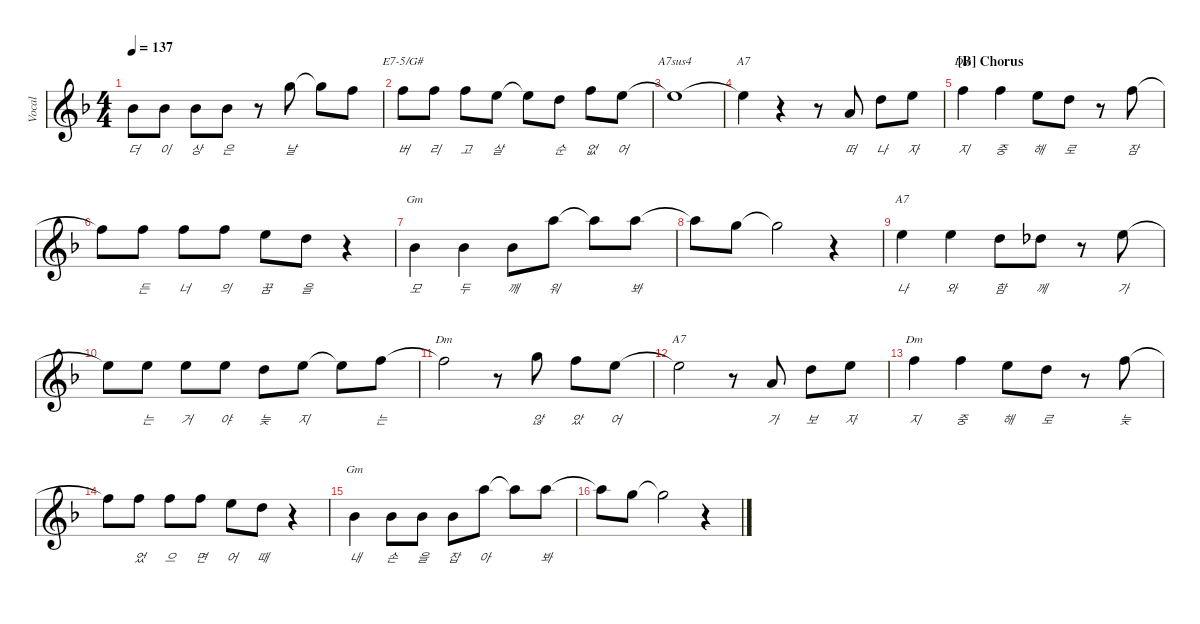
\defaultSystemsLayout 4
\hideDynamics
\bracketExtendMode nobrackets
\track ("Singer" "Vocal") {defaultSystemsLayout 4 instrument voiceoohs}
\staff {score}
\tuning (E4 B3 G3 D3 A2 E2)
\chord ("Gm" 6 x x x x x) {firstfret 6 showdiagram false showfingering false}
\chord ("A7sus4" 12 x x x x x) {firstfret 12 showdiagram false showfingering false}
\chord ("A7" 12 x x x x x) {firstfret 12 showdiagram false showfingering false}
\chord ("Dm" 13 x x x x x) {firstfret 13 showdiagram false showfingering false}
\chord ("E7-5/G#" 13 x x x x x) {firstfret 13 showdiagram false showfingering false}
\ts (4 4)
\tempo 137
\clef g2
\ks f
6.1{acc b}.8{lyrics (0 "더") lyrics (1 "") lyrics (2 "") lyrics (3 "") lyrics (4 "") dy mf} 6.1{acc b}.8{lyrics (0 "이") lyrics (1 "") lyrics (2 "") lyrics (3 "") lyrics (4 "")} 6.1{acc b}.8{lyrics (0 "상") lyrics (1 "") lyrics (2 "") lyrics (3 "") lyrics (4 "")} 6.1{acc b}.8{lyrics (0 "은") lyrics (1 "") lyrics (2 "") lyrics (3 "") lyrics (4 "")} r.8 15.1{acc forcenatural}.8{lyrics (0 "날") lyrics (1 "") lyrics (2 "") lyrics (3 "") lyrics (4 "")} 15.1{t acc forcenatural}.8 13.1{acc forcenatural}.8 |
13.1{acc forcenatural}.8{ch "E7-5/G#" lyrics (0 "버") lyrics (1 "") lyrics (2 "") lyrics (3 "") lyrics (4 "")} 13.1{acc forcenatural}.8{lyrics (0 "리") lyrics (1 "") lyrics (2 "") lyrics (3 "") lyrics (4 "")} 13.1{acc forcenatural}.8{lyrics (0 "고") lyrics (1 "") lyrics (2 "") lyrics (3 "") lyrics (4 "")} 12.1{acc forcenatural}.8{lyrics (0 "살") lyrics (1 "") lyrics (2 "") lyrics (3 "") lyrics (4 "")} 12.1{t acc forcenatural}.8 10.1{acc forcenatural}.8{lyrics (0 "순") lyrics (1 "") lyrics (2 "") lyrics (3 "") lyrics (4 "")} 13.1{acc forcenatural}.8{lyrics (0 "없") lyrics (1 "") lyrics (2 "") lyrics (3 "") lyrics (4 "")} 12.1{acc forcenatural}.8{lyrics (0 "어") lyrics (1 "") lyrics (2 "") lyrics (3 "") lyrics (4 "")} |
12.1{t acc forcenatural}.1{ch "A7sus4"} |
12.1{t acc forcenatural}.4{ch "A7"} r.4 r.8 5.1{acc forcenatural}.8{lyrics (0 "떠") lyrics (1 "") lyrics (2 "") lyrics (3 "") lyrics (4 "")} 10.1{acc forcenatural}.8{lyrics (0 "나") lyrics (1 "") lyrics (2 "") lyrics (3 "") lyrics (4 "")} 12.1{acc forcenatural}.8{lyrics (0 "자") lyrics (1 "") lyrics (2 "") lyrics (3 "") lyrics (4 "")} |
\section ("B" "Chorus")
13.1{acc forcenatural}.4{ch "Dm" lyrics (0 "지") lyrics (1 "") lyrics (2 "") lyrics (3 "") lyrics (4 "")} 13.1{acc forcenatural}.4{lyrics (0 "중") lyrics (1 "") lyrics (2 "") lyrics (3 "") lyrics (4 "")} 12.1{acc forcenatural}.8{lyrics (0 "해") lyrics (1 "") lyrics (2 "") lyrics (3 "") lyrics (4 "")} 10.1{acc forcenatural}.8{lyrics (0 "로") lyrics (1 "") lyrics (2 "") lyrics (3 "") lyrics (4 "")} r.8 13.1{acc forcenatural}.8{lyrics (0 "잠") lyrics (1 "") lyrics (2 "") lyrics (3 "") lyrics (4 "")} |
13.1{t acc forcenatural}.8 13.1{acc forcenatural}.8{lyrics (0 "든") lyrics (1 "") lyrics (2 "") lyrics (3 "") lyrics (4 "")} 13.1{acc forcenatural}.8{lyrics (0 "너") lyrics (1 "") lyrics (2 "") lyrics (3 "") lyrics (4 "")} 13.1{acc forcenatural}.8{lyrics (0 "의") lyrics (1 "") lyrics (2 "") lyrics (3 "") lyrics (4 "")} 12.1{acc forcenatural}.8{lyrics (0 "꿈") lyrics (1 "") lyrics (2 "") lyrics (3 "") lyrics (4 "")} 10.1{acc forcenatural}.8{lyrics (0 "을") lyrics (1 "") lyrics (2 "") lyrics (3 "") lyrics (4 "")} r.4 |
6.1{acc b}.4{ch "Gm" lyrics (0 "모") lyrics (1 "") lyrics (2 "") lyrics (3 "") lyrics (4 "")} 6.1{acc b}.4{lyrics (0 "두") lyrics (1 "") lyrics (2 "") lyrics (3 "") lyrics (4 "")} 6.1{acc b}.8{lyrics (0 "깨") lyrics (1 "") lyrics (2 "") lyrics (3 "") lyrics (4 "")} 17.1{acc forcenatural}.8{lyrics (0 "워") lyrics (1 "") lyrics (2 "") lyrics (3 "") lyrics (4 "")} 17.1{t acc forcenatural}.8 17.1{acc forcenatural}.8{lyrics (0 "봐") lyrics (1 "") lyrics (2 "") lyrics (3 "") lyrics (4 "")} |
17.1{t acc forcenatural}.8 15.1{acc forcenatural}.8 15.1{t acc forcenatural}.2 r.4 |
12.1{acc forcenatural}.4{ch "A7" lyrics (0 "나") lyrics (1 "") lyrics (2 "") lyrics (3 "") lyrics (4 "")} 12.1{acc forcenatural}.4{lyrics (0 "와") lyrics (1 "") lyrics (2 "") lyrics (3 "") lyrics (4 "")} 10.1{acc forcenatural}.8{lyrics (0 "함") lyrics (1 "") lyrics (2 "") lyrics (3 "") lyrics (4 "")} 9.1{acc b}.8{lyrics (0 "께") lyrics (1 "") lyrics (2 "") lyrics (3 "") lyrics (4 "")} r.8 12.1{acc forcenatural}.8{lyrics (0 "가") lyrics (1 "") lyrics (2 "") lyrics (3 "") lyrics (4 "")} |
12.1{t acc forcenatural}.8 12.1{acc forcenatural}.8{lyrics (0 "는") lyrics (1 "") lyrics (2 "") lyrics (3 "") lyrics (4 "")} 12.1{acc forcenatural}.8{lyrics (0 "거") lyrics (1 "") lyrics (2 "") lyrics (3 "") lyrics (4 "")} 12.1{acc forcenatural}.8{lyrics (0 "야") lyrics (1 "") lyrics (2 "") lyrics (3 "") lyrics (4 "")} 10.1{acc forcenatural}.8{lyrics (0 "늦") lyrics (1 "") lyrics (2 "") lyrics (3 "") lyrics (4 "")} 12.1{acc forcenatural}.8{lyrics (0 "지") lyrics (1 "") lyrics (2 "") lyrics (3 "") lyrics (4 "")} 12.1{t acc forcenatural}.8 13.1{acc forcenatural}.8{lyrics (0 "는") lyrics (1 "") lyrics (2 "") lyrics (3 "") lyrics (4 "")} |
13.1{t acc forcenatural}.2{ch "Dm"} r.8 15.1{acc forcenatural}.8{lyrics (0 "않") lyrics (1 "") lyrics (2 "") lyrics (3 "") lyrics (4 "")} 13.1{acc forcenatural}.8{lyrics (0 "았") lyrics (1 "") lyrics (2 "") lyrics (3 "") lyrics (4 "")} 12.1{acc forcenatural}.8{lyrics (0 "어") lyrics (1 "") lyrics (2 "") lyrics (3 "") lyrics (4 "")} |
12.1{t acc forcenatural}.2{ch "A7"} r.8 5.1{acc forcenatural}.8{lyrics (0 "가") lyrics (1 "") lyrics (2 "") lyrics (3 "") lyrics (4 "")} 10.1{acc forcenatural}.8{lyrics (0 "보") lyrics (1 "") lyrics (2 "") lyrics (3 "") lyrics (4 "")} 12.1{acc forcenatural}.8{lyrics (0 "자") lyrics (1 "") lyrics (2 "") lyrics (3 "") lyrics (4 "")} |
13.1{acc forcenatural}.4{ch "Dm" lyrics (0 "지") lyrics (1 "") lyrics (2 "") lyrics (3 "") lyrics (4 "")} 13.1{acc forcenatural}.4{lyrics (0 "중") lyrics (1 "") lyrics (2 "") lyrics (3 "") lyrics (4 "")} 12.1{acc forcenatural}.8{lyrics (0 "해") lyrics (1 "") lyrics (2 "") lyrics (3 "") lyrics (4 "")} 10.1{acc forcenatural}.8{lyrics (0 "로") lyrics (1 "") lyrics (2 "") lyrics (3 "") lyrics (4 "")} r.8 13.1{acc forcenatural}.8{lyrics (0 "늦") lyrics (1 "") lyrics (2 "") lyrics (3 "") lyrics (4 "")} |
13.1{t acc forcenatural}.8 13.1{acc forcenatural}.8{lyrics (0 "었") lyrics (1 "") lyrics (2 "") lyrics (3 "") lyrics (4 "")} 13.1{acc forcenatural}.8{lyrics (0 "으") lyrics (1 "") lyrics (2 "") lyrics (3 "") lyrics (4 "")} 13.1{acc forcenatural}.8{lyrics (0 "면") lyrics (1 "") lyrics (2 "") lyrics (3 "") lyrics (4 "")} 12.1{acc forcenatural}.8{lyrics (0 "어") lyrics (1 "") lyrics (2 "") lyrics (3 "") lyrics (4 "")} 10.1{acc forcenatural}.8{lyrics (0 "때") lyrics (1 "") lyrics (2 "") lyrics (3 "") lyrics (4 "")} r.4 |
6.1{acc b}.4{ch "Gm" lyrics (0 "내") lyrics (1 "") lyrics (2 "") lyrics (3 "") lyrics (4 "")} 6.1{acc b}.8{lyrics (0 "손") lyrics (1 "") lyrics (2 "") lyrics (3 "") lyrics (4 "")} 6.1{acc b}.8{lyrics (0 "을") lyrics (1 "") lyrics (2 "") lyrics (3 "") lyrics (4 "")} 6.1{acc b}.8{lyrics (0 "잡") lyrics (1 "") lyrics (2 "") lyrics (3 "") lyrics (4 "")} 17.1{acc forcenatural}.8{lyrics (0 "아") lyrics (1 "") lyrics (2 "") lyrics (3 "") lyrics (4 "")} 17.1{t acc forcenatural}.8 17.1{acc forcenatural}.8{lyrics (0 "봐") lyrics (1 "") lyrics (2 "") lyrics (3 "") lyrics (4 "")} |
17.1{t acc forcenatural}.8 15.1{acc forcenatural}.8 15.1{t acc forcenatural}.2 r.4
